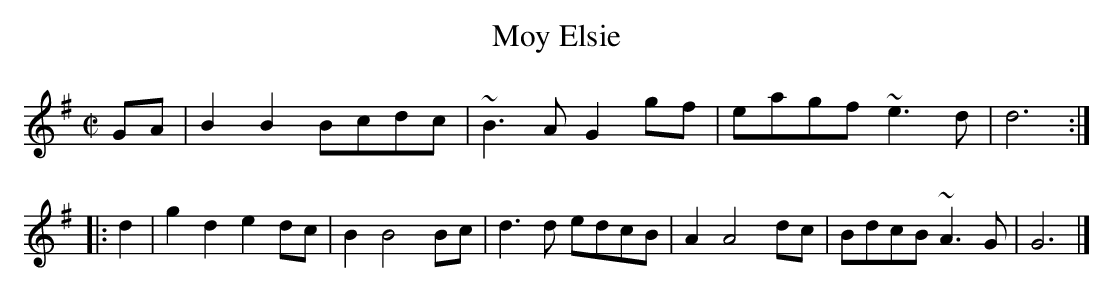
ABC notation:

X:1
T:Moy Elsie
M:C|
K:Gmaj
GA|B2B2Bcdc|~B3AG2gf|eagf~e3d|d6:|
|:d2|g2d2e2dc|B2B4Bc|d3d edcB|A2A4dc|BdcB~A3G|G6|]
